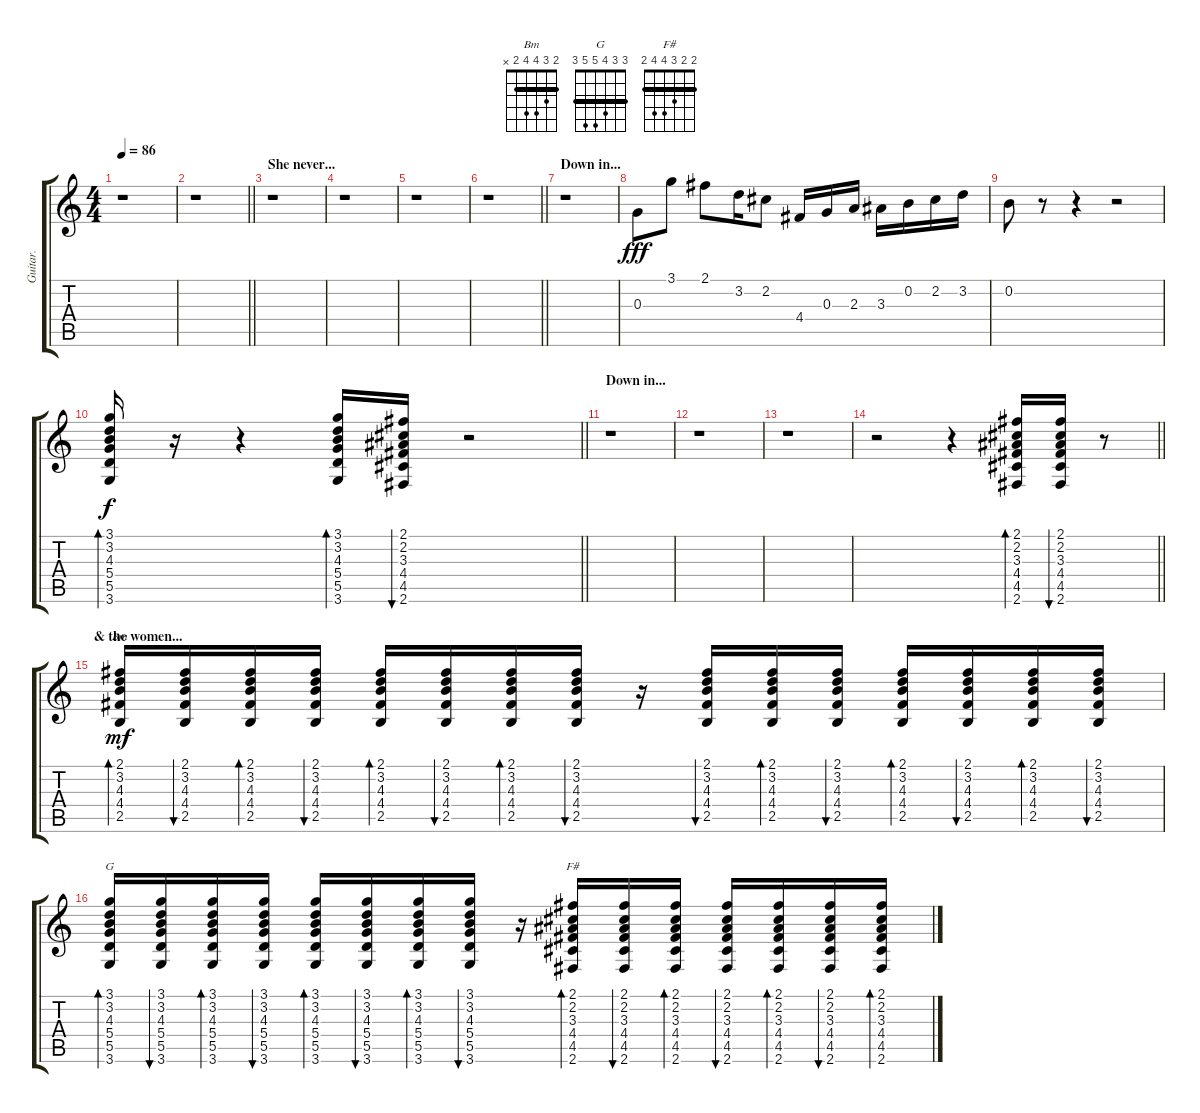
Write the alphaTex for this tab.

\track ("Guitar." "Guitar.") {instrument acousticguitarsteel}
\staff {score tabs}
\tuning (E4 B3 G3 D3 A2 E2) {hide}
\chord ("Bm" 2 3 4 4 2 x) {barre 2}
\chord ("G" 3 3 4 5 5 3) {barre 3}
\chord ("F#" 2 2 3 4 4 2) {barre 2}
\ts (4 4)
\tempo 86
\clef g2
\ks c
r.1{dy f} |
\barLineRight lightlight
r.1 |
\section ("" "She never...")
r.1 |
r.1 |
r.1 |
\barLineRight lightlight
r.1 |
\section ("" "Down in...")
r.1 |
0.3.8{dy fff} 3.1.8 2.1.8 3.2.16 2.2.8 4.4.16 0.3.16 2.3.16 3.3.16 0.2.16 2.2.16 3.2.16 |
0.2.8 r.8 r.4 r.2 |
\barLineRight lightlight
(3.1 3.2 4.3 5.4 5.5 3.6).16{bd 30 dy f} r.16 r.4 (3.1 3.2 4.3 5.4 5.5 3.6).16{bd 30} (2.1 2.2 3.3 4.4 4.5 2.6).16{bu 30} r.2 |
\section ("" "Down in...")
r.1 |
r.1 |
r.1 |
\barLineRight lightlight
r.2 r.4 (2.1 2.2 3.3 4.4 4.5 2.6).16{bd 30} (2.1 2.2 3.3 4.4 4.5 2.6).16{bu 30} r.8 |
\section ("" "& the women...")
(2.1 3.2 4.3 4.4 2.5).16{bd 30 ch "Bm" dy mf} (2.1 3.2 4.3 4.4 2.5).16{bu 30} (2.1 3.2 4.3 4.4 2.5).16{bd 30} (2.1 3.2 4.3 4.4 2.5).16{bu 30} (2.1 3.2 4.3 4.4 2.5).16{bd 30} (2.1 3.2 4.3 4.4 2.5).16{bu 30} (2.1 3.2 4.3 4.4 2.5).16{bd 30} (2.1 3.2 4.3 4.4 2.5).16{bu 30} r.16 (2.1 3.2 4.3 4.4 2.5).16{bu 30} (2.1 3.2 4.3 4.4 2.5).16{bd 30} (2.1 3.2 4.3 4.4 2.5).16{bu 30} (2.1 3.2 4.3 4.4 2.5).16{bd 30} (2.1 3.2 4.3 4.4 2.5).16{bu 30} (2.1 3.2 4.3 4.4 2.5).16{bd 30} (2.1 3.2 4.3 4.4 2.5).16{bu 30} |
(3.1 3.2 4.3 5.4 5.5 3.6).16{bd 30 ch "G"} (3.1 3.2 4.3 5.4 5.5 3.6).16{bu 30} (3.1 3.2 4.3 5.4 5.5 3.6).16{bd 30} (3.1 3.2 4.3 5.4 5.5 3.6).16{bu 30} (3.1 3.2 4.3 5.4 5.5 3.6).16{bd 30} (3.1 3.2 4.3 5.4 5.5 3.6).16{bu 30} (3.1 3.2 4.3 5.4 5.5 3.6).16{bd 30} (3.1 3.2 4.3 5.4 5.5 3.6).16{bu 30} r.16 (2.1 2.2 3.3 4.4 4.5 2.6).16{bd 30 ch "F#"} (2.1 2.2 3.3 4.4 4.5 2.6).16{bu 30} (2.1 2.2 3.3 4.4 4.5 2.6).16{bd 30} (2.1 2.2 3.3 4.4 4.5 2.6).16{bu 30} (2.1 2.2 3.3 4.4 4.5 2.6).16{bd 30} (2.1 2.2 3.3 4.4 4.5 2.6).16{bu 30} (2.1 2.2 3.3 4.4 4.5 2.6).16{bd 30}
